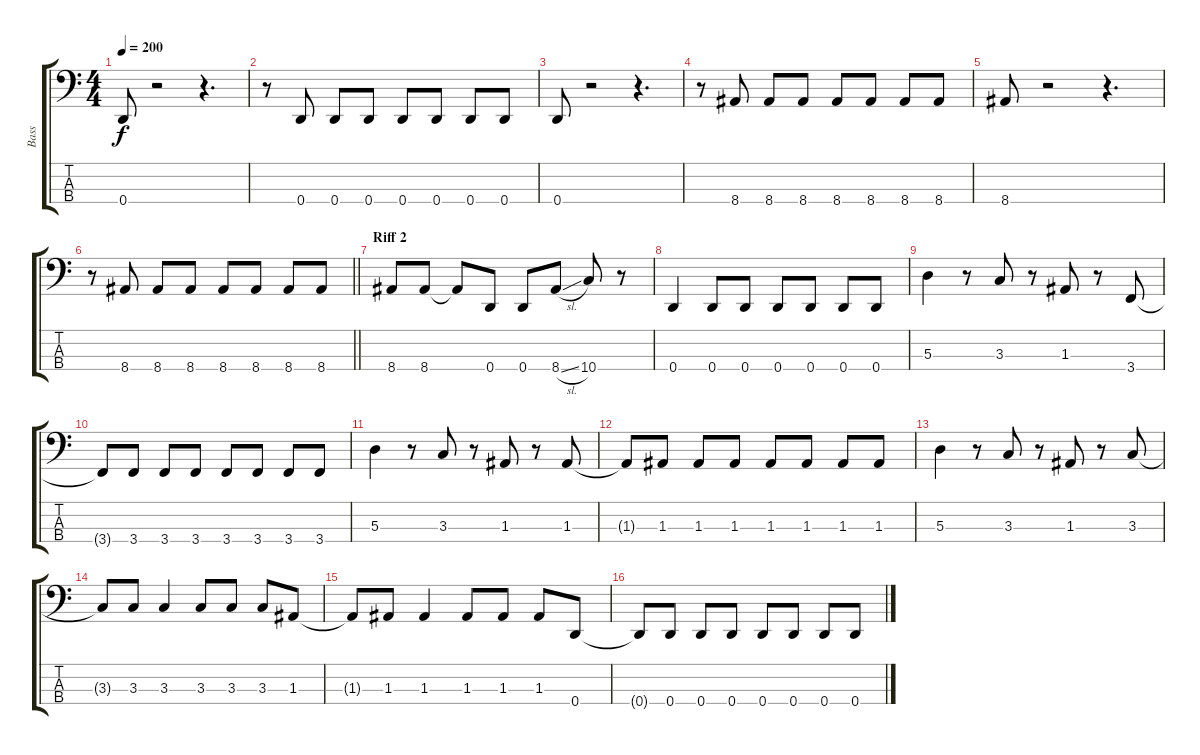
\track ("Bass" "Bass") {instrument electricbassfinger}
\staff {score tabs}
\tuning (G2 D2 A1 D1) {hide}
\ts (4 4)
\tempo 200
\clef f4
\ks c
0.4.8{dy f} r.2 r.4{d} |
r.8 0.4.8 0.4.8 0.4.8 0.4.8 0.4.8 0.4.8 0.4.8 |
0.4.8 r.2 r.4{d} |
r.8 8.4.8 8.4.8 8.4.8 8.4.8 8.4.8 8.4.8 8.4.8 |
8.4.8 r.2 r.4{d} |
\barLineRight lightlight
r.8 8.4.8 8.4.8 8.4.8 8.4.8 8.4.8 8.4.8 8.4.8 |
\section ("" "Riff 2")
8.4.8 8.4.8 8.4{t}.8 0.4.8 0.4.8 8.4{sl}.8 10.4.8 r.8 |
0.4.4 0.4.8 0.4.8 0.4.8 0.4.8 0.4.8 0.4.8 |
5.3.4 r.8 3.3.8 r.8 1.3.8 r.8 3.4.8 |
3.4{t}.8 3.4.8 3.4.8 3.4.8 3.4.8 3.4.8 3.4.8 3.4.8 |
5.3.4 r.8 3.3.8 r.8 1.3.8 r.8 1.3.8 |
1.3{t}.8 1.3.8 1.3.8 1.3.8 1.3.8 1.3.8 1.3.8 1.3.8 |
5.3.4 r.8 3.3.8 r.8 1.3.8 r.8 3.3.8 |
3.3{t}.8 3.3.8 3.3.4 3.3.8 3.3.8 3.3.8 1.3.8 |
1.3{t}.8 1.3.8 1.3.4 1.3.8 1.3.8 1.3.8 0.4.8 |
0.4{t}.8 0.4.8 0.4.8 0.4.8 0.4.8 0.4.8 0.4.8 0.4.8
